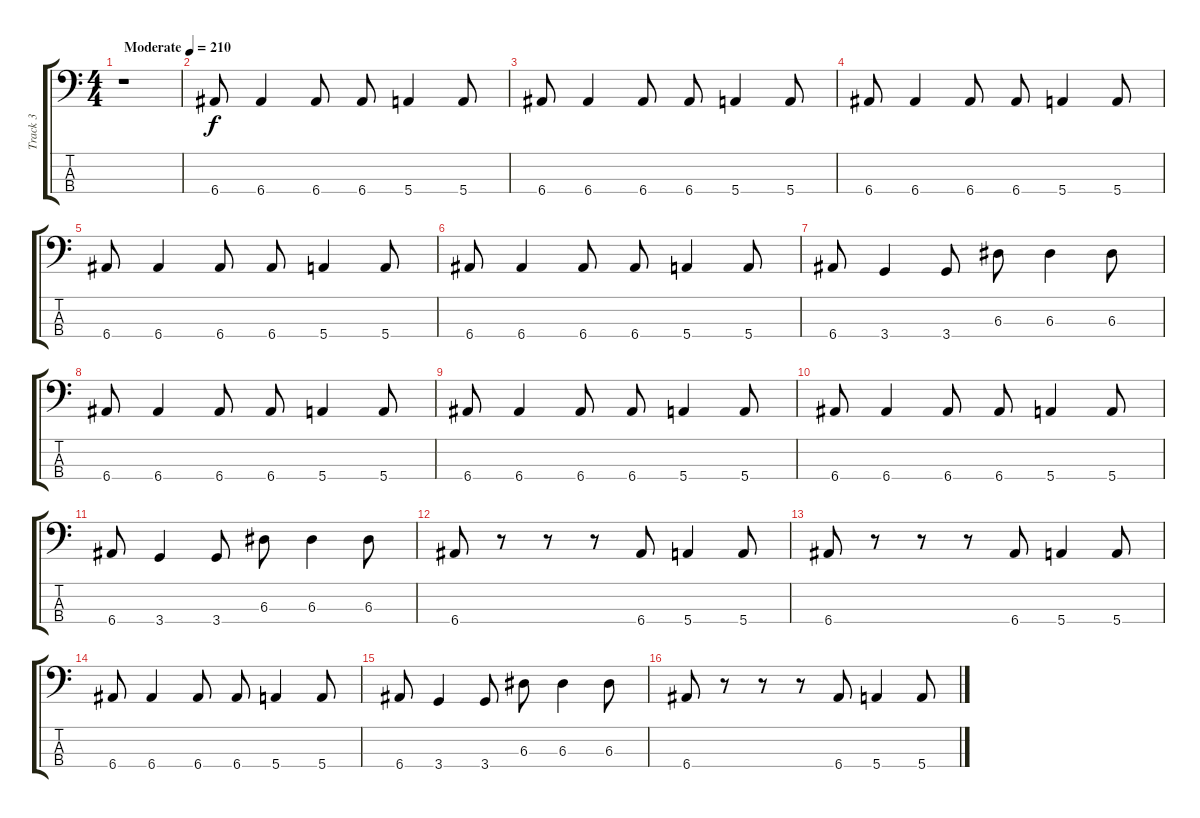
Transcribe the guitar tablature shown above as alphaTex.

\track ("Track 3" "Track 3") {instrument electricbasspick}
\staff {score tabs}
\tuning (G2 D2 A1 E1) {hide}
\ts (4 4)
\tempo (210 "Moderate")
\clef f4
\ks c
r.1{dy f instrument electricbasspick} |
6.4.8 6.4.4 6.4.8 6.4.8 5.4.4 5.4.8 |
6.4.8 6.4.4 6.4.8 6.4.8 5.4.4 5.4.8 |
6.4.8 6.4.4 6.4.8 6.4.8 5.4.4 5.4.8 |
6.4.8 6.4.4 6.4.8 6.4.8 5.4.4 5.4.8 |
6.4.8 6.4.4 6.4.8 6.4.8 5.4.4 5.4.8 |
6.4.8 3.4.4 3.4.8 6.3.8 6.3.4 6.3.8 |
6.4.8 6.4.4 6.4.8 6.4.8 5.4.4 5.4.8 |
6.4.8 6.4.4 6.4.8 6.4.8 5.4.4 5.4.8 |
6.4.8 6.4.4 6.4.8 6.4.8 5.4.4 5.4.8 |
6.4.8 3.4.4 3.4.8 6.3.8 6.3.4 6.3.8 |
6.4.8 r.8 r.8 r.8 6.4.8 5.4.4 5.4.8 |
6.4.8 r.8 r.8 r.8 6.4.8 5.4.4 5.4.8 |
6.4.8 6.4.4 6.4.8 6.4.8 5.4.4 5.4.8 |
6.4.8 3.4.4 3.4.8 6.3.8 6.3.4 6.3.8 |
6.4.8 r.8 r.8 r.8 6.4.8 5.4.4 5.4.8
